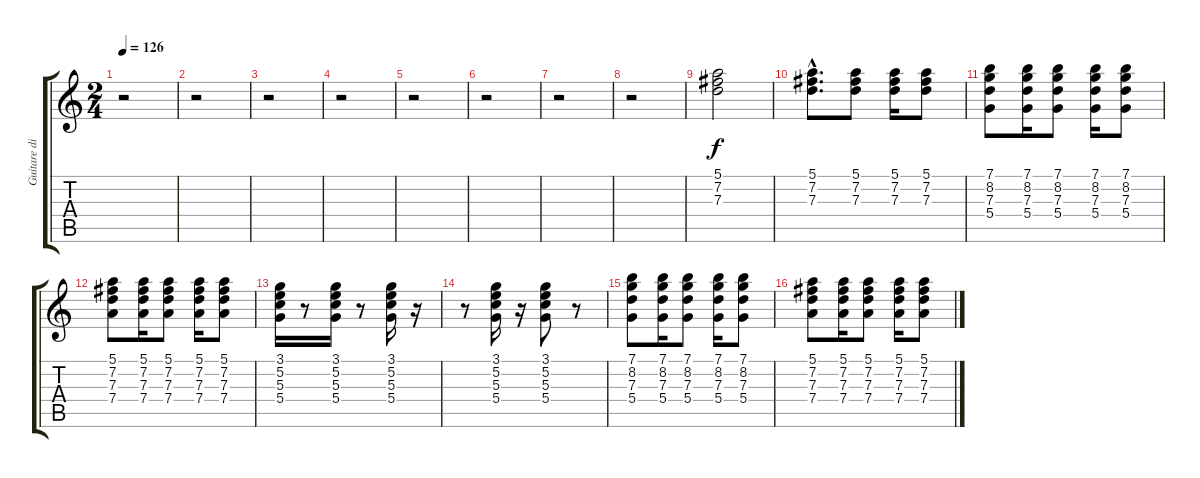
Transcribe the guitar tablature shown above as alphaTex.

\track ("Guitare distortion Joxemi" "Guitare di") {instrument distortionguitar}
\staff {score tabs}
\tuning (E4 B3 G3 D3 A2 E2) {hide}
\ts (2 4)
\tempo 126
\clef g2
\ks c
r.2{dy f} |
r.2 |
r.2 |
r.2 |
r.2 |
r.2 |
r.2 |
r.2 |
(5.1 7.2 7.3).2 |
(5.1{hac} 7.2{hac} 7.3{hac}).8{d} (5.1 7.2 7.3).8 (5.1 7.2 7.3).16 (5.1 7.2 7.3).8 |
(7.1 8.2 7.3 5.4).8 (7.1 8.2 7.3 5.4).16 (7.1 8.2 7.3 5.4).8 (7.1 8.2 7.3 5.4).16 (7.1 8.2 7.3 5.4).8 |
(5.1 7.2 7.3 7.4).8 (5.1 7.2 7.3 7.4).16 (5.1 7.2 7.3 7.4).8 (5.1 7.2 7.3 7.4).16 (5.1 7.2 7.3 7.4).8 |
(3.1 5.2 5.3 5.4).16 r.8 (3.1 5.2 5.3 5.4).16 r.8 (3.1 5.2 5.3 5.4).16 r.16 |
r.8 (3.1 5.2 5.3 5.4).16 r.16 (3.1 5.2 5.3 5.4).8 r.8 |
(7.1 8.2 7.3 5.4).8 (7.1 8.2 7.3 5.4).16 (7.1 8.2 7.3 5.4).8 (7.1 8.2 7.3 5.4).16 (7.1 8.2 7.3 5.4).8 |
(5.1 7.2 7.3 7.4).8 (5.1 7.2 7.3 7.4).16 (5.1 7.2 7.3 7.4).8 (5.1 7.2 7.3 7.4).16 (5.1 7.2 7.3 7.4).8
